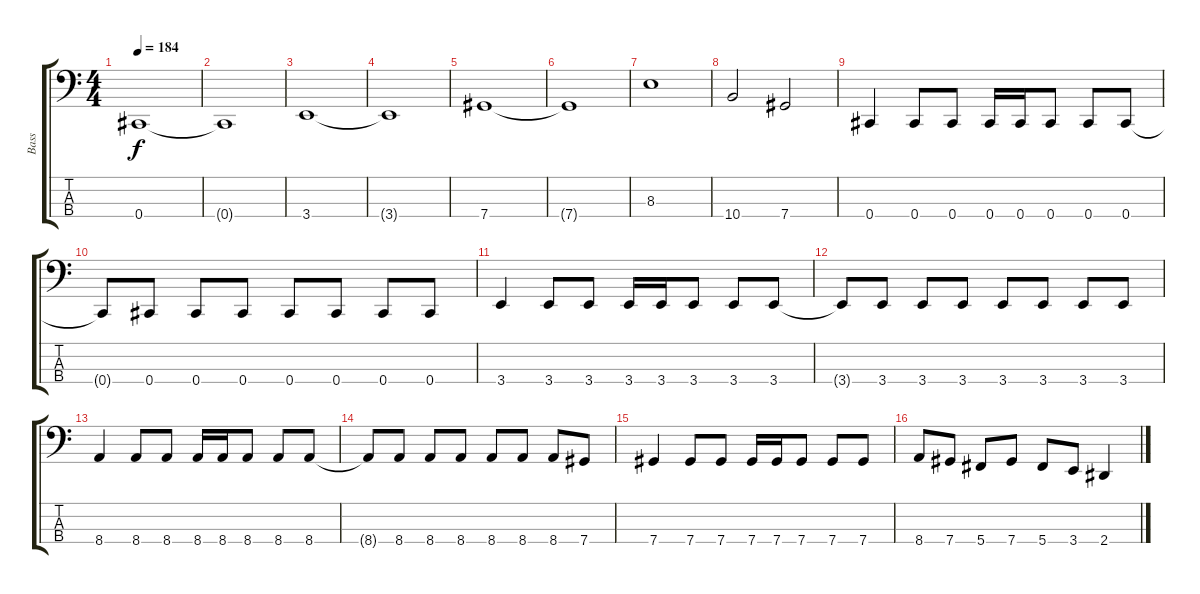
\track ("Bass" "Bass") {instrument electricbasspick}
\staff {score tabs}
\tuning (Gb2 Db2 Ab1 Db1) {hide}
\ts (4 4)
\tempo 184
\clef f4
\ks c
0.4.1{dy f} |
0.4{t}.1 |
3.4.1 |
3.4{t}.1 |
7.4.1 |
7.4{t}.1 |
8.3.1 |
10.4.2 7.4.2 |
0.4.4 0.4.8 0.4.8 0.4.16 0.4.16 0.4.8 0.4.8 0.4.8 |
0.4{t}.8 0.4.8 0.4.8 0.4.8 0.4.8 0.4.8 0.4.8 0.4.8 |
3.4.4 3.4.8 3.4.8 3.4.16 3.4.16 3.4.8 3.4.8 3.4.8 |
3.4{t}.8 3.4.8 3.4.8 3.4.8 3.4.8 3.4.8 3.4.8 3.4.8 |
8.4.4 8.4.8 8.4.8 8.4.16 8.4.16 8.4.8 8.4.8 8.4.8 |
8.4{t}.8 8.4.8 8.4.8 8.4.8 8.4.8 8.4.8 8.4.8 7.4.8 |
7.4.4 7.4.8 7.4.8 7.4.16 7.4.16 7.4.8 7.4.8 7.4.8 |
8.4.8 7.4.8 5.4.8 7.4.8 5.4.8 3.4.8 2.4.4
